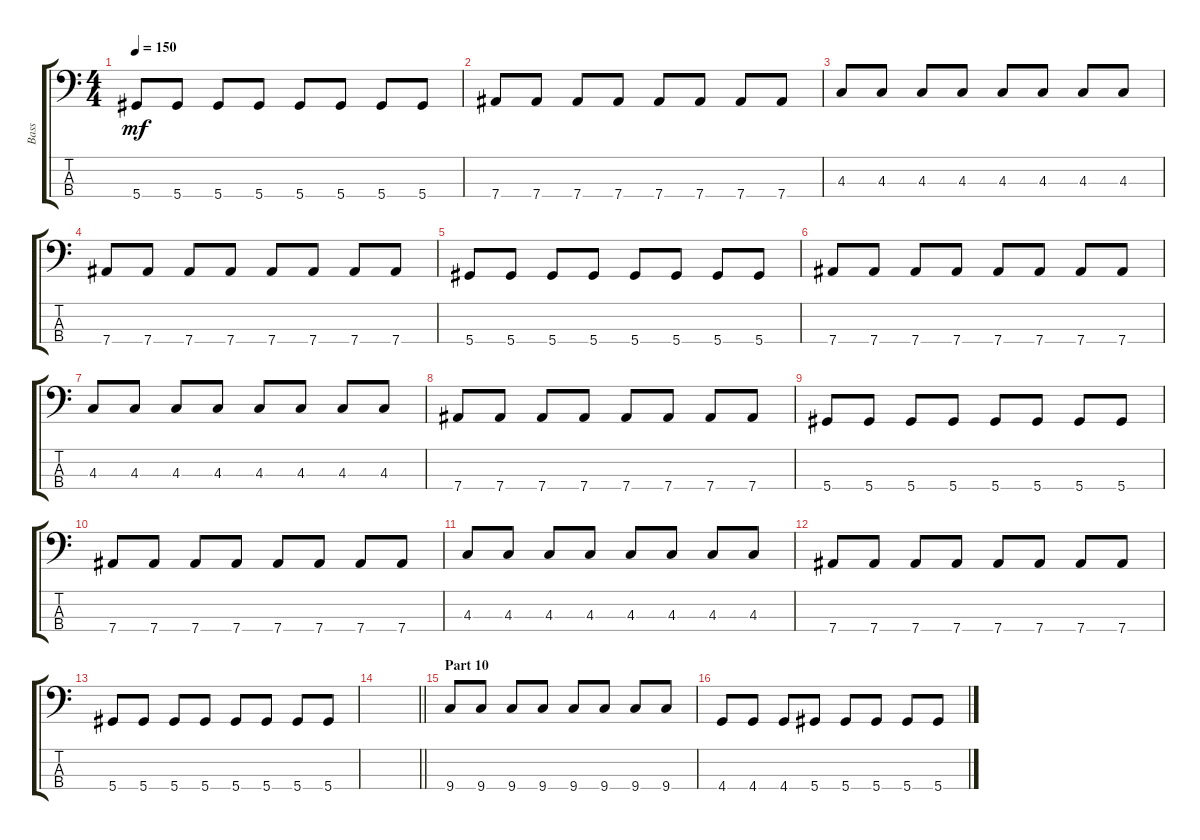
\track ("Bass" "Bass") {instrument electricbasspick}
\staff {score tabs}
\tuning (Gb2 Db2 Ab1 Eb1) {hide}
\ts (4 4)
\tempo 150
\clef f4
\ks c
5.4.8{dy mf} 5.4.8 5.4.8 5.4.8 5.4.8 5.4.8 5.4.8 5.4.8 |
7.4.8 7.4.8 7.4.8 7.4.8 7.4.8 7.4.8 7.4.8 7.4.8 |
4.3.8 4.3.8 4.3.8 4.3.8 4.3.8 4.3.8 4.3.8 4.3.8 |
7.4.8 7.4.8 7.4.8 7.4.8 7.4.8 7.4.8 7.4.8 7.4.8 |
5.4.8 5.4.8 5.4.8 5.4.8 5.4.8 5.4.8 5.4.8 5.4.8 |
7.4.8 7.4.8 7.4.8 7.4.8 7.4.8 7.4.8 7.4.8 7.4.8 |
4.3.8 4.3.8 4.3.8 4.3.8 4.3.8 4.3.8 4.3.8 4.3.8 |
7.4.8 7.4.8 7.4.8 7.4.8 7.4.8 7.4.8 7.4.8 7.4.8 |
5.4.8 5.4.8 5.4.8 5.4.8 5.4.8 5.4.8 5.4.8 5.4.8 |
7.4.8 7.4.8 7.4.8 7.4.8 7.4.8 7.4.8 7.4.8 7.4.8 |
4.3.8 4.3.8 4.3.8 4.3.8 4.3.8 4.3.8 4.3.8 4.3.8 |
7.4.8 7.4.8 7.4.8 7.4.8 7.4.8 7.4.8 7.4.8 7.4.8 |
5.4.8 5.4.8 5.4.8 5.4.8 5.4.8 5.4.8 5.4.8 5.4.8 |
\barLineRight lightlight
|
\section ("" "Part 10")
9.4.8 9.4.8 9.4.8 9.4.8 9.4.8 9.4.8 9.4.8 9.4.8 |
4.4.8 4.4.8 4.4.8 5.4.8 5.4.8 5.4.8 5.4.8 5.4.8
